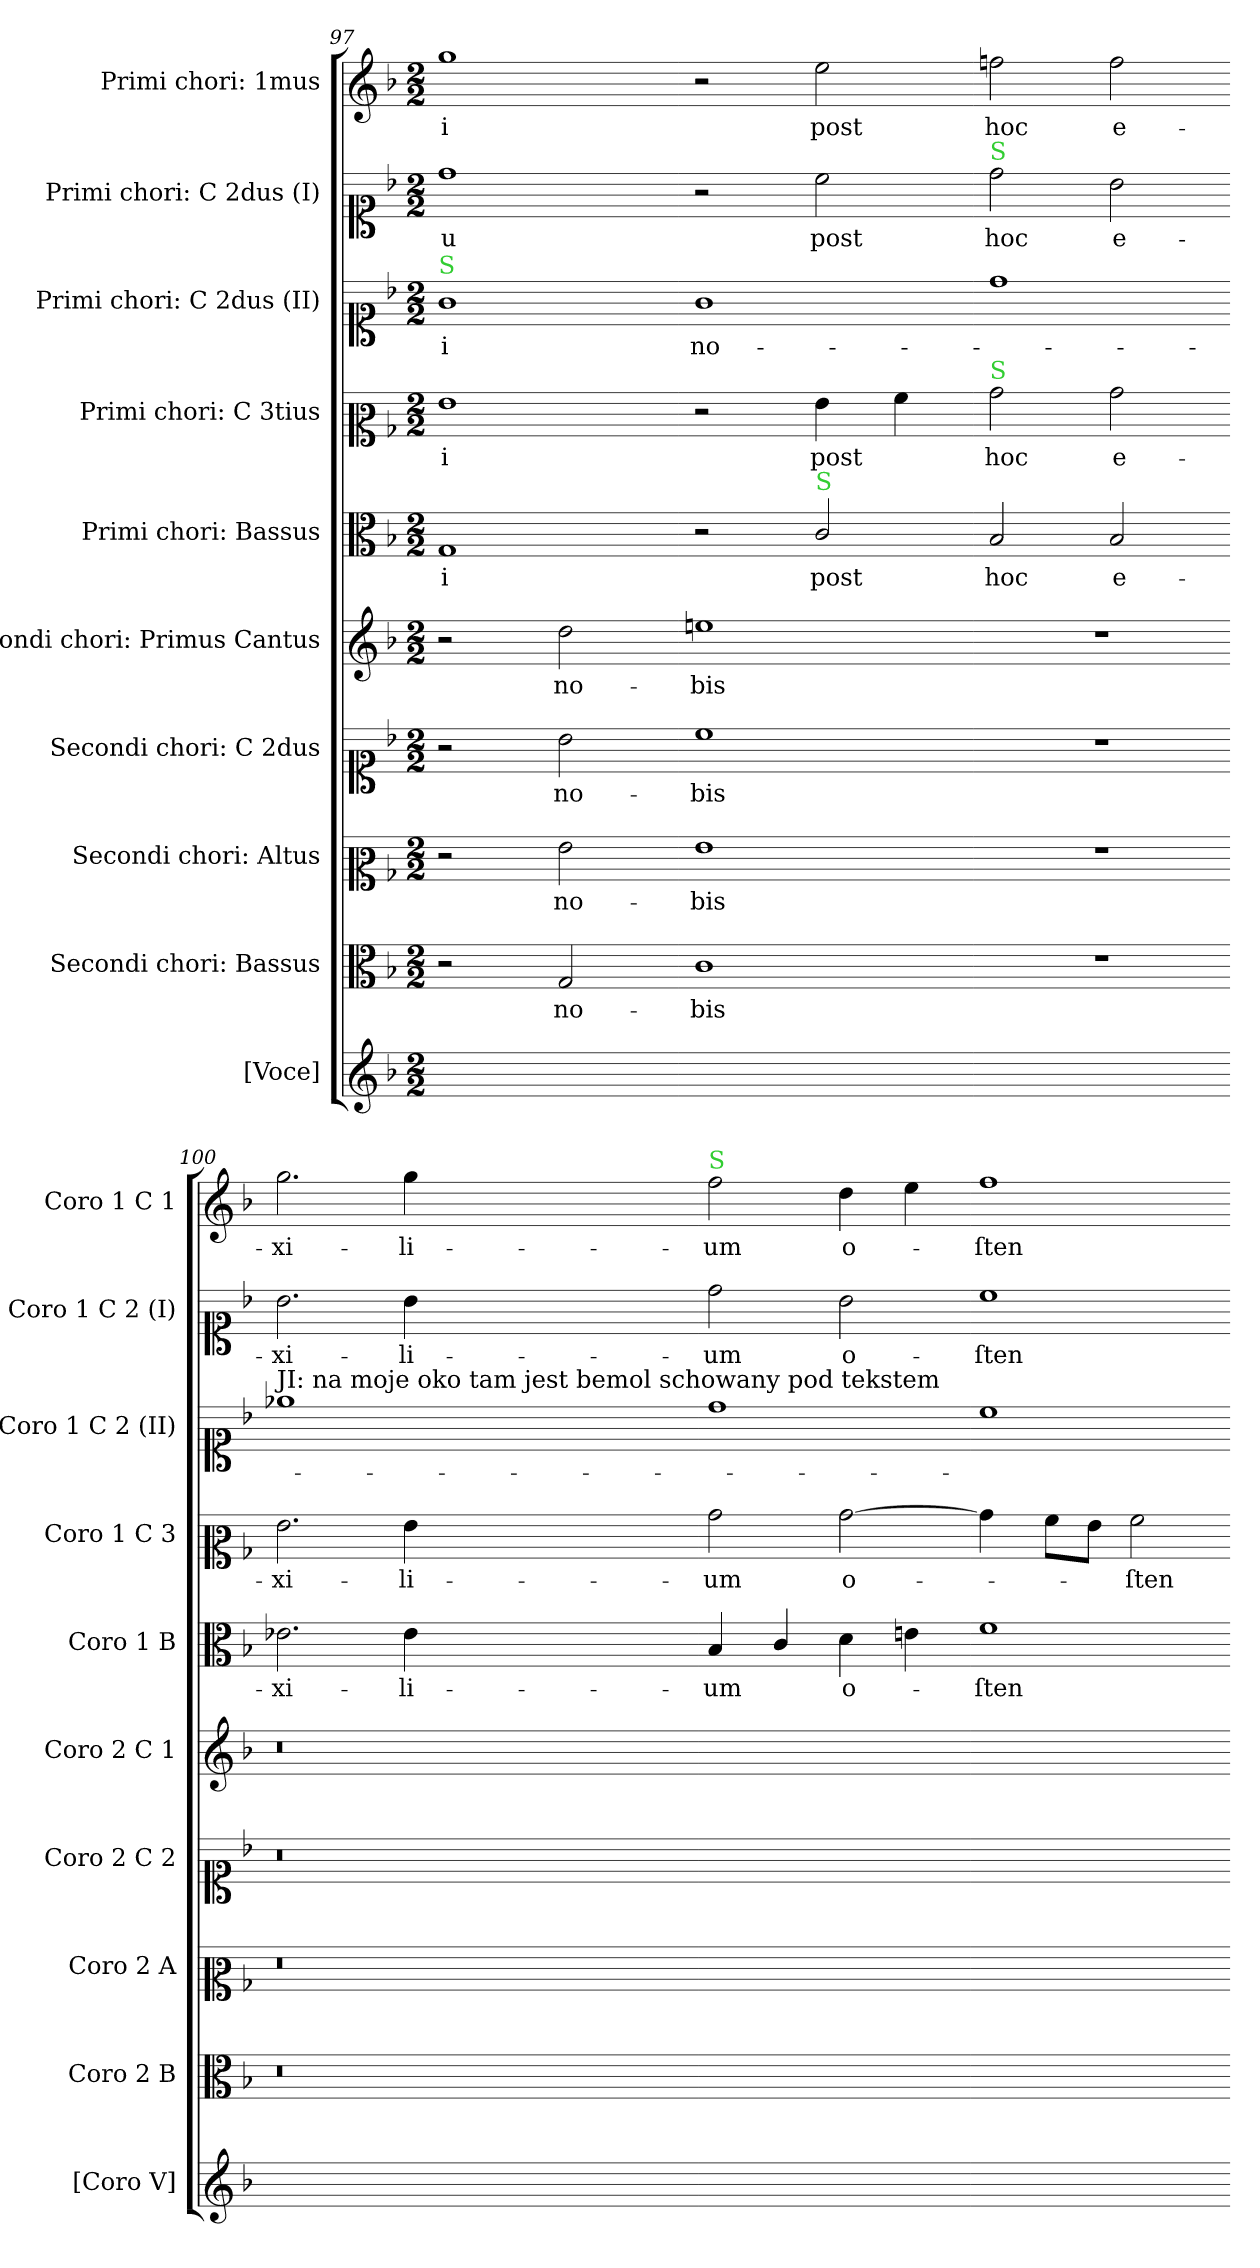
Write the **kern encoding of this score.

**kern	**kern	**text	**kern	**text	**kern	**text	**kern	**text	**kern	**text	**kern	**text	**kern	**text	**kern	**text	**kern	**text
*part10	*part9	*part9	*part8	*part8	*part7	*part7	*part6	*part6	*part5	*part5	*part4	*part4	*part3	*part3	*part2	*part2	*part1	*part1
*staff10	*staff9	*staff9	*staff8	*staff8	*staff7	*staff7	*staff6	*staff6	*staff5	*staff5	*staff4	*staff4	*staff3	*staff3	*staff2	*staff2	*staff1	*staff1
*I"[Voce]	*I"Secondi chori: Bassus	*	*I"Secondi chori: Altus	*	*I"Secondi chori: C 2dus	*	*I"Secondi chori: Primus Cantus	*	*I"Primi chori: Bassus	*	*I"Primi chori: C 3tius	*	*I"Primi chori: C 2dus (II)	*	*I"Primi chori: C 2dus (I)	*	*I"Primi chori: 1mus	*
*I'[Coro V]	*I'Coro 2 B	*	*I'Coro 2 A	*	*I'Coro 2 C 2	*	*I'Coro 2 C 1	*	*I'Coro 1 B	*	*I'Coro 1 C 3	*	*I'Coro 1 C 2 (II)	*	*I'Coro 1 C 2 (I)	*	*I'Coro 1 C 1	*
*clefG2	*clefC3	*	*clefC2	*	*clefC1	*	*clefG2	*	*clefC3	*	*clefC2	*	*clefC1	*	*clefC1	*	*clefG2	*
*k[b-]	*k[b-]	*	*k[b-]	*	*k[b-]	*	*k[b-]	*	*k[b-]	*	*k[b-]	*	*k[b-]	*	*k[b-]	*	*k[b-]	*
*M2/2	*M2/2	*	*M2/2	*	*M2/2	*	*M2/2	*	*M2/2	*	*M2/2	*	*M2/2	*	*M2/2	*	*M2/2	*
=97	=97	=97	=97	=97	=97	=97	=97	=97	=97	=97	=97	=97	=97	=97	=97	=97	=97	=97
!	!	!	!	!	!	!	!	!	!	!	!	!	!LO:TX:a:color=limegreen:t=S	!	!	!	!	!
1ryy	2r	.	2r	.	2r	.	2r	.	1G/	-i	1g\	-i	1g\	-i	1dd\	-u	1gg\	-i
.	2G/	no-	2g\	no-	2b-\	no-	2dd\	no-	.	.	.	.	.	.	.	.	.	.
=98-	=98-	=98-	=98-	=98-	=98-	=98-	=98-	=98-	=98-	=98-	=98-	=98-	=98-	=98-	=98-	=98-	=98-	=98-
1ryy	1c\	-bis	1g\	-bis	1cc\	-bis	1een\	-bis	2r	.	2r	.	1g\	no-	2r	.	2r	.
!	!	!	!	!	!	!	!	!	!LO:TX:a:color=limegreen:t=S	!	!	!	!	!	!	!	!	!
.	.	.	.	.	.	.	.	.	2c/	post	4g\	post	.	.	2cc\	post	2ee\	post
.	.	.	.	.	.	.	.	.	.	.	4a\	.	.	.	.	.	.	.
=99-	=99-	=99-	=99-	=99-	=99-	=99-	=99-	=99-	=99-	=99-	=99-	=99-	=99-	=99-	=99-	=99-	=99-	=99-
!	!	!	!	!	!	!	!	!	!	!	!	!	!	!	!LO:TX:a:color=limegreen:t=S	!	!	!
!	!	!	!	!	!	!	!	!	!	!	!LO:TX:a:color=limegreen:t=S	!	!	!	!	!	!	!
1ryy	1r	.	1r	.	1r	.	1r	.	2B-/	hoc	2b-\	hoc	1dd\	.	2dd\	hoc	2ffn\	hoc
.	.	.	.	.	.	.	.	.	2B-/	e-	2b-\	e-	.	.	2b-\	e-	2ff\	e-
=100-	=100-	=100-	=100-	=100-	=100-	=100-	=100-	=100-	=100-	=100-	=100-	=100-	=100-	=100-	=100-	=100-	=100-	=100-
!	!	!	!	!	!	!	!	!	!	!	!	!	!LO:TX:a:t=JI&colon; na moje oko tam jest bemol schowany pod tekstem	!	!	!	!	!
1ryy	0.r	.	0.r	.	0.r	.	0.r	.	2.e-X\	-xi-	2.g\	-xi-	1ee-X\	.	2.b-\	-xi-	2.gg\	-xi-
.	.	.	.	.	.	.	.	.	4e-\	-li-	4g\	-li-	.	.	4b-\	-li-	4gg\	-li-
0ryy	.	.	.	.	.	.	.	.	0ryy	.	0ryy	.	0ryy	.	0ryy	.	0ryy	.
=101-	=101-	=101-	=101-	=101-	=101-	=101-	=101-	=101-	=101-	=101-	=101-	=101-	=101-	=101-	=101-	=101-	=101-	=101-
!	!	!	!	!	!	!	!	!	!	!	!	!	!	!	!	!	!LO:TX:a:color=limegreen:t=S	!
1ryy	1ryy	.	1ryy	.	1ryy	.	1ryy	.	4B-/	-um	2b-\	-um	1dd\	.	2dd\	-um	2ff\	-um
.	.	.	.	.	.	.	.	.	4c/	.	.	.	.	.	.	.	.	.
.	.	.	.	.	.	.	.	.	4d\	o-	[2b-\	o-	.	.	2b-\	o-	4dd\	o-
.	.	.	.	.	.	.	.	.	4en\	.	.	.	.	.	.	.	4ee\	.
=102-	=102-	=102-	=102-	=102-	=102-	=102-	=102-	=102-	=102-	=102-	=102-	=102-	=102-	=102-	=102-	=102-	=102-	=102-
1ryy	1ryy	.	1ryy	.	1ryy	.	1ryy	.	1f\	-ſten-	4b-\]	.	1cc\	.	1cc\	-ſten-	1ff\	-ſten-
.	.	.	.	.	.	.	.	.	.	.	8a\L	.	.	.	.	.	.	.
.	.	.	.	.	.	.	.	.	.	.	8g\J	.	.	.	.	.	.	.
.	.	.	.	.	.	.	.	.	.	.	2a\	-ſten-	.	.	.	.	.	.
=-	=-	=-	=-	=-	=-	=-	=-	=-	=-	=-	=-	=-	=-	=-	=-	=-	=-	=-
*-	*-	*-	*-	*-	*-	*-	*-	*-	*-	*-	*-	*-	*-	*-	*-	*-	*-	*-
